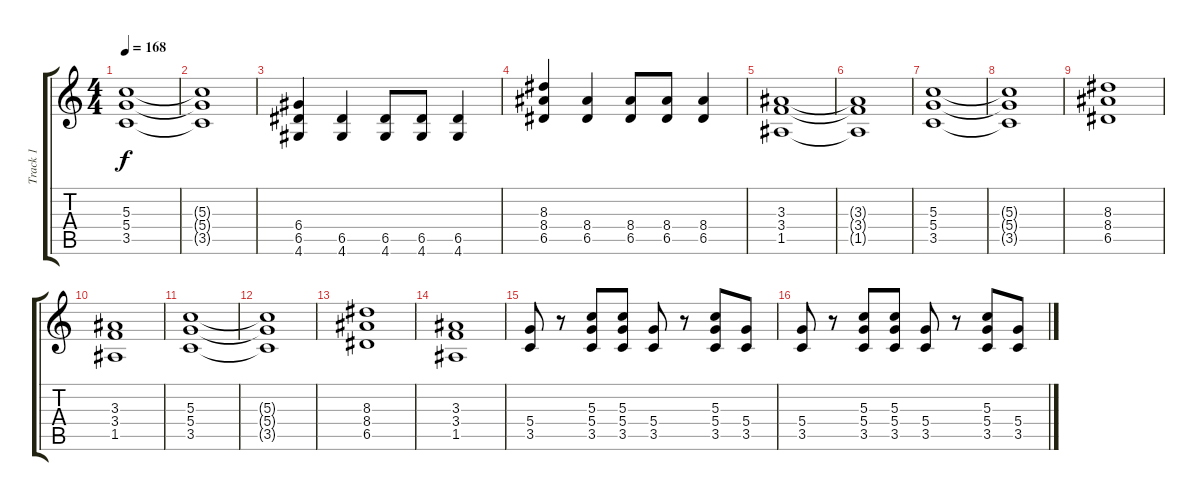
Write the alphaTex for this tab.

\track ("Track 1" "Track 1") {instrument distortionguitar}
\staff {score tabs}
\tuning (E4 B3 G3 D3 A2 E2) {hide}
\ts (4 4)
\tempo 168
\clef g2
\ks c
(5.3 5.4 3.5).1{dy f} |
(5.3{t} 5.4{t} 3.5{t}).1 |
(6.4 6.5 4.6).4 (6.5 4.6).4 (6.5 4.6).8 (6.5 4.6).8 (6.5 4.6).4 |
(8.3 8.4 6.5).4 (8.4 6.5).4 (8.4 6.5).8 (8.4 6.5).8 (8.4 6.5).4 |
(3.3 3.4 1.5).1 |
(3.3{t} 3.4{t} 1.5{t}).1 |
(5.3 5.4 3.5).1 |
(5.3{t} 5.4{t} 3.5{t}).1 |
(8.3 8.4 6.5).1 |
(3.3 3.4 1.5).1 |
(5.3 5.4 3.5).1 |
(5.3{t} 5.4{t} 3.5{t}).1 |
(8.3 8.4 6.5).1 |
(3.3 3.4 1.5).1 |
(5.4 3.5).8 r.8 (5.3 5.4 3.5).8 (5.3 5.4 3.5).8 (5.4 3.5).8 r.8 (5.3 5.4 3.5).8 (5.4 3.5).8 |
(5.4 3.5).8 r.8 (5.3 5.4 3.5).8 (5.3 5.4 3.5).8 (5.4 3.5).8 r.8 (5.3 5.4 3.5).8 (5.4 3.5).8
